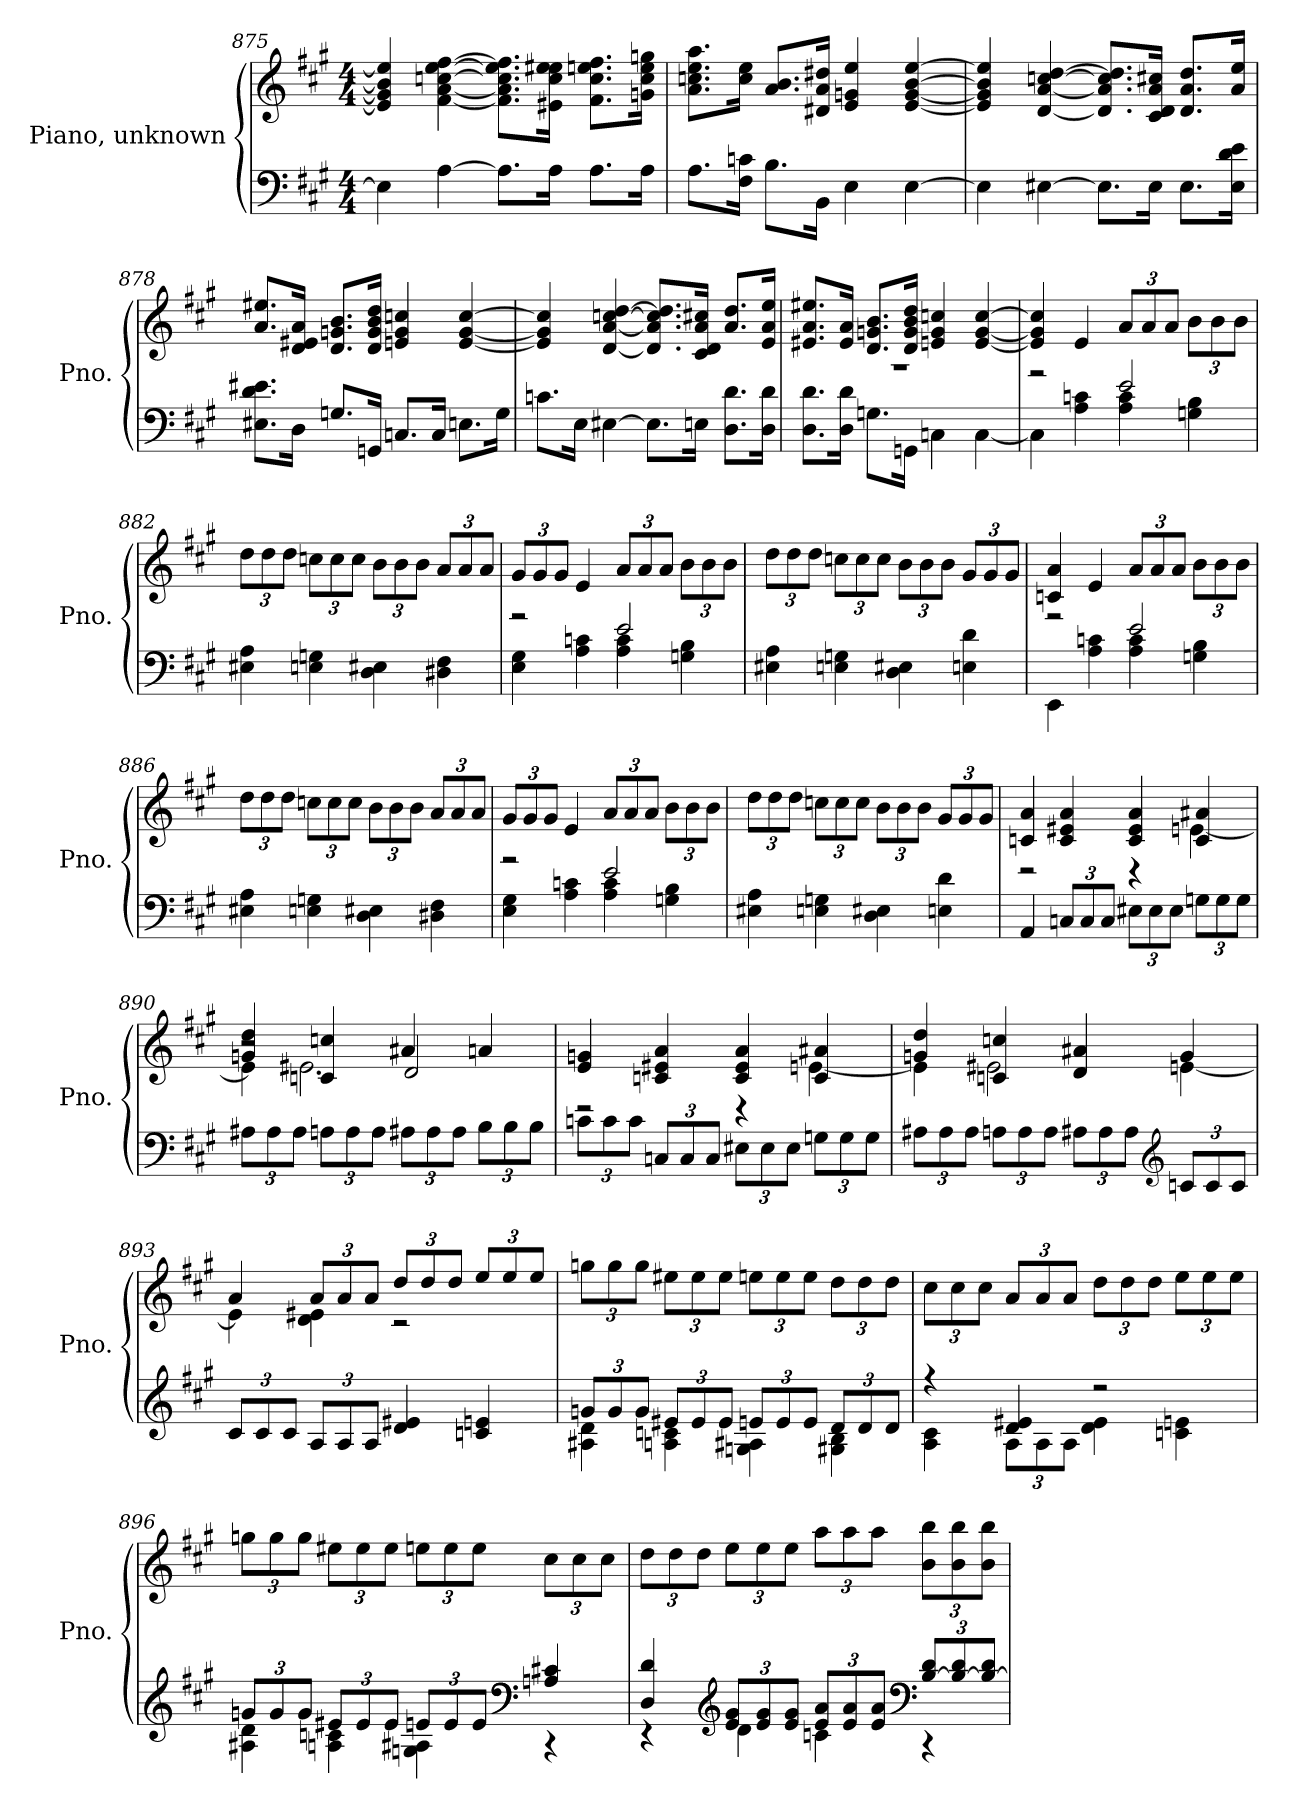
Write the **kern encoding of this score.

**kern	**kern
*part1	*part1
*staff2	*staff1
*I"Piano, unknown	*
*I'Pno.	*
!!LO:LB:g=z
*clefF4	*clefG2
*k[f#c#g#]	*k[f#c#g#]
*M4/4	*M4/4
=875	=875
4E\]	4e/] 4g/] 4b/] 4ee/]
[4A\	[4f#\ [4a\ [4ccn\ [4ee\ [4ff#\
8.A\L]	8.f#\] 8.a\] 8.cc\] 8.ee\] 8.ff#\]L
16A\Jk	16e#X\ 16cc\ 16ee\ 16ee#X\Jk
8.A\L	8.f#\ 8.cc\ 8.een\ 8.ff#\L
16A\Jk	16gn\ 16cc\ 16ee\ 16ggn\Jk
=876	=876
8.A\L	8.a\ 8.ccn\ 8.ee\ 8.aa\L
16F#\ 16cn\Jk	16cc\ 16ee\Jk
8.B\L	8.a/ 8.b/L
16BB\Jk	16d#X/ 16a/ 16dd#X/Jk
4E\	4e/ 4gn/ 4ee/
[4E\	[4e/ [4g/ [4b/ [4ee/
=877	=877
4E\]	4e/] 4g/] 4b/] 4ee/]
[4E#X\	[4d/ [4a/ [4ccn/ [4dd/
8.E#\L]	8.d/] 8.a/] 8.cc/] 8.dd/]L
16E#\Jk	16c#/ 16d/ 16a/ 16cc#X/Jk
8.E#\L	8.d/ 8.a/ 8.dd/L
16E#\ 16d\ 16e\Jk	16a/ 16ee/Jk
!!LO:LB:g=z
=878	=878
8.E#X\ 8.d\ 8.e#X\L	8.a/ 8.ee#X/L
16D\Jk	16d/ 16e#X/ 16a/Jk
8.Gn/L	8.d/ 8.gn/ 8.b/L
16GGn/Jk	16d/ 16g/ 16b/ 16dd/Jk
8.Cn/L	4en/ 4g/ 4ccn/
16C/Jk	.
8.En\L	[4e/ [4g/ [4cc/
16G\Jk	.
=879	=879
8.cn\L	4e/] 4g/] 4cc/]
16E\Jk	.
[4E#X\	[4d/ [4a/ [4ccn/ [4dd/
8.E#\L]	8.d/] 8.a/] 8.cc/] 8.dd/]L
16En\Jk	16c#/ 16d/ 16a/ 16cc#X/Jk
8.D\ 8.d\L	8.a/ 8.dd/L
16D\ 16d\Jk	16e/ 16a/ 16ee/Jk
=880	=880
*^	*
1r	8.D\ 8.d\L	8.e#X/ 8.a/ 8.ee#X/L
.	16D\ 16d\Jk	16e#/ 16a/Jk
.	8.Gn\L	8.d/ 8.gn/ 8.b/L
.	16GGn\Jk	16d/ 16g/ 16b/ 16dd/Jk
.	4Cn\	4en/ 4g/ 4ccn/
.	[4C\	[4e/ [4g/ [4cc/
!!LO:PB:g=z
=881	=881	=881
2r	4C\]	4e/] 4g/] 4cc/]
.	4A\ 4cn\	4e/
*	*	*Xbrackettup
2e/	4A\ 4c\	12a/L
.	.	12a/
.	.	12a/J
.	4Gn\ 4B\	12b\L
.	.	12b\
.	.	12b\J
*v	*v	*
=882	=882
4E#X\ 4A\	12dd\L
.	12dd\
.	12dd\J
4En\ 4Gn\	12ccn\L
.	12cc\
.	12cc\J
4D\ 4E#X\	12b\L
.	12b\
.	12b\J
4D#X\ 4F#\	12a/L
.	12a/
.	12a/J
=883	=883
*^	*
2r	4E\ 4G#\	12g#/L
.	.	12g#/
.	.	12g#/J
.	4A\ 4cn\	4e/
2e/	4A\ 4c\	12a/L
.	.	12a/
.	.	12a/J
.	4Gn\ 4B\	12b\L
.	.	12b\
.	.	12b\J
*v	*v	*
!!LO:LB:g=z
=884	=884
4E#X\ 4A\	12dd\L
.	12dd\
.	12dd\J
4En\ 4Gn\	12ccn\L
.	12cc\
.	12cc\J
4D\ 4E#X\	12b\L
.	12b\
.	12b\J
4En\ 4d\	12g#/L
.	12g#/
.	12g#/J
=885	=885
*^	*
2r	4EE\	4cn/ 4a/
.	4A\ 4cn\	4e/
2e/	4A\ 4c\	12a/L
.	.	12a/
.	.	12a/J
.	4Gn\ 4B\	12b\L
.	.	12b\
.	.	12b\J
*v	*v	*
=886	=886
4E#X\ 4A\	12dd\L
.	12dd\
.	12dd\J
4En\ 4Gn\	12ccn\L
.	12cc\
.	12cc\J
4D\ 4E#X\	12b\L
.	12b\
.	12b\J
4D#X\ 4F#\	12a/L
.	12a/
.	12a/J
!!LO:LB:g=z
=887	=887
*^	*
2r	4E\ 4G#\	12g#/L
.	.	12g#/
.	.	12g#/J
.	4A\ 4cn\	4e/
2e/	4A\ 4c\	12a/L
.	.	12a/
.	.	12a/J
.	4Gn\ 4B\	12b\L
.	.	12b\
.	.	12b\J
*v	*v	*
=888	=888
4E#X\ 4A\	12dd\L
.	12dd\
.	12dd\J
4En\ 4Gn\	12ccn\L
.	12cc\
.	12cc\J
4D\ 4E#X\	12b\L
.	12b\
.	12b\J
4En\ 4d\	12g#/L
.	12g#/
.	12g#/J
=889	=889
*	*^
4AA/	4cn/ 4a/	2r
*Xbrackettup	*	*
12Cn/L	4c/ 4e#X/ 4a/	.
12C/	.	.
12C/J	.	.
12E#X\L	4c/ 4e#/ 4a/	4r
12E#\	.	.
12E#\J	.	.
12Gn\L	4c/ 4a#X/	[4en\
12G\	.	.
12G\J	.	.
!!LO:LB:g=z
=890	=890	=890
*	*	*^
12A#X\L	4gn/ 4dd/	4e\]	2r
12A#\	.	.	.
12A#\J	.	.	.
12An\L	4cn/ 4ccn/	2.e#X\	.
12A\	.	.	.
12A\J	.	.	.
12A#X\L	4a#X/	.	2d/
12A#\	.	.	.
12A#\J	.	.	.
12B\L	4an/	.	.
12B\	.	.	.
12B\J	.	.	.
*	*	*v	*v
=891	=891	=891
12cn\L	4e/ 4gn/	2r
12c\	.	.
12c\J	.	.
12Cn/L	4cn/ 4e#X/ 4a/	.
12C/	.	.
12C/J	.	.
12E#X\L	4c/ 4e#/ 4a/	4r
12E#\	.	.
12E#\J	.	.
12Gn\L	4c/ 4a#X/	[4en\
12G\	.	.
12G\J	.	.
!!LO:LB:g=z	!!
=892	=892	=892
12A#X\L	4gn/ 4dd/	4e\]
12A#\	.	.
12A#\J	.	.
12An\L	4cn/ 4ccn/	2e#X\
12A\	.	.
12A\J	.	.
12A#X\L	4d/ 4a#X/	.
12A#\	.	.
12A#\J	.	.
*clefG2	*	*
12cn/L	4g/	[4en\
12c/	.	.
12c/J	.	.
=893	=893	=893
12c#/L	4a/	4e\]
12c#/	.	.
12c#/J	.	.
12A/L	12a/L	4d\ 4e#X\
12A/	12a/	.
12A/J	12a/J	.
4d/ 4e#X/	12dd/L	2r
.	12dd/	.
.	12dd/J	.
4cn/ 4en/	12ee/L	.
.	12ee/	.
.	12ee/J	.
*	*v	*v
!!LO:LB:g=z
=894	=894
*^	*
12gn/L	4A#X\ 4d\	12ggn\L
12g/	.	12gg\
12g/J	.	12gg\J
12e#X/L	4An\ 4cn\	12ee#X\L
12e#/	.	12ee#\
12e#/J	.	12ee#\J
12en/L	4Gn\ 4A#X\	12een\L
12e/	.	12ee\
12e/J	.	12ee\J
12d/L	4G#X\ 4B\	12dd\L
12d/	.	12dd\
12d/J	.	12dd\J
=895	=895	=895
4r	4A\ 4c#\	12cc#\L
.	.	12cc#\
.	.	12cc#\J
4d/ 4e#X/	12A\L	12a/L
.	12A\	12a/
.	12A\J	12a/J
2r	4d\ 4e#\	12dd\L
.	.	12dd\
.	.	12dd\J
.	4cn\ 4en\	12ee\L
.	.	12ee\
.	.	12ee\J
!!LO:PB:g=z
=896	=896	=896
12gn/L	4A#X\ 4d\	12ggn\L
12g/	.	12gg\
12g/J	.	12gg\J
12e#X/L	4An\ 4cn\	12ee#X\L
12e#/	.	12ee#\
12e#/J	.	12ee#\J
12en/L	4Gn\ 4A#X\	12een\L
12e/	.	12ee\
12e/J	.	12ee\J
*clefF4	*	*
4An/ 4c#X/	4r	12cc#\L
.	.	12cc#\
.	.	12cc#\J
=897	=897	=897
4D/ 4d/	4r	12dd\L
.	.	12dd\
.	.	12dd\J
*clefG2	*	*
12e/ 12g#/L	4d\	12ee\L
12e/ 12g#/	.	12ee\
12e/ 12g#/J	.	12ee\J
12e/ 12a/L	4cn\	12aa\L
12e/ 12a/	.	12aa\
12e/ 12a/J	.	12aa\J
*clefF4	*	*
[12B/ 12d/L	4r	12b\ 12bb\L
12B/_ 12d/	.	12b\ 12bb\
12B/_ 12d/J	.	12b\ 12bb\J
*v	*v	*
=	=
*-	*-
